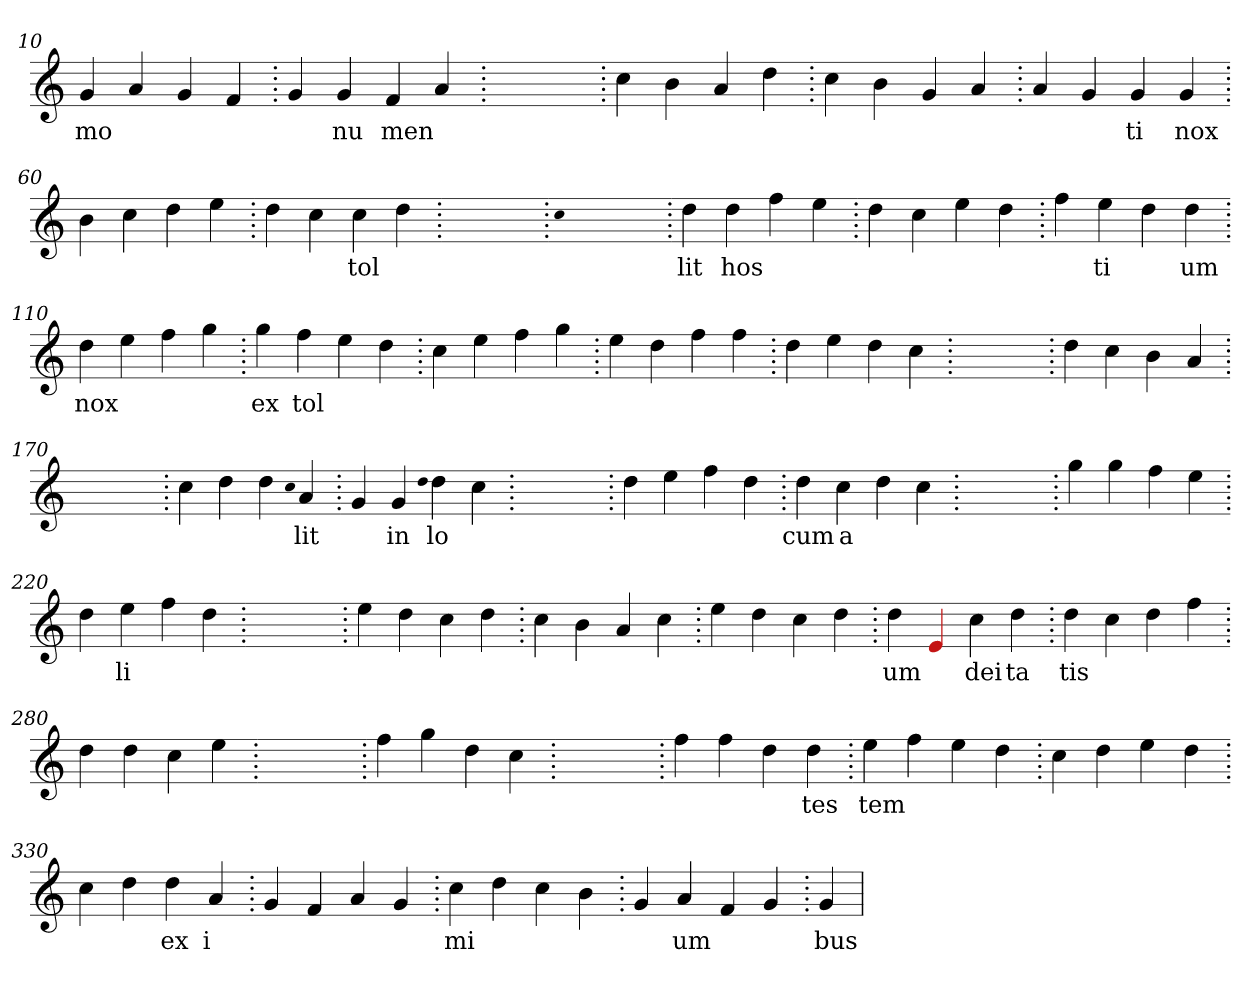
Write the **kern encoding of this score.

**kern	**text
*part1	*part1
*staff1	*staff1
*clefG2	*
=10.	=10.
4g	mo
4a	.
4g	.
4f	.
=20.	=20.
4g	.
4g	nu
4f	men
4a	.
=30.	=30.
1ryy	.
=30.	=30.
4cc	.
4b	.
4a	.
4dd	.
=40.	=40.
4cc	.
4b	.
4g	.
4a	.
=50.	=50.
4a	.
4g	.
4g	ti
4g	nox
=60.	=60.
4b	.
4cc	.
4dd	.
4ee	.
=70.	=70.
4dd	.
4cc	.
4cc	tol
4dd	.
=80.	=80.
1ryy	.
=80.	=80.
qqcc	.
1ryy	.
=80.	=80.
4dd	lit
4dd	hos
4ff	.
4ee	.
=90.	=90.
4dd	.
4cc	.
4ee	.
4dd	.
=100.	=100.
4ff	.
4ee	ti
4dd	.
4dd	um
=110.	=110.
4dd	nox
4ee	.
4ff	.
4gg	.
=120.	=120.
4gg	ex
4ff	tol
4ee	.
4dd	.
=130.	=130.
4cc	.
4ee	.
4ff	.
4gg	.
=140.	=140.
4ee	.
4dd	.
4ff	.
4ff	.
=150.	=150.
4dd	.
4ee	.
4dd	.
4cc	.
=160.	=160.
1ryy	.
=160.	=160.
4dd	.
4cc	.
4b	.
4a	.
=170.	=170.
1ryy	.
=170.	=170.
4cc	.
4dd	.
4dd	.
qqcc	.
4a	lit
=180.	=180.
4g	.
4g	in
qqdd	.
4dd	lo
4cc	.
=190.	=190.
1ryy	.
=190.	=190.
4dd	.
4ee	.
4ff	.
4dd	.
=200.	=200.
4dd	cum
4cc	a
4dd	.
4cc	.
=210.	=210.
1ryy	.
=210.	=210.
4gg	.
4gg	.
4ff	.
4ee	.
=220.	=220.
4dd	.
4ee	li
4ff	.
4dd	.
=230.	=230.
1ryy	.
=230.	=230.
4ee	.
4dd	.
4cc	.
4dd	.
=240.	=240.
4cc	.
4b	.
4a	.
4cc	.
=250.	=250.
4ee	.
4dd	.
4cc	.
4dd	.
=260.	=260.
4dd	um
4Re	.
4cc	dei
4dd	ta
=270.	=270.
4dd	tis
4cc	.
4dd	.
4ff	.
=280.	=280.
4dd	.
4dd	.
4cc	.
4ee	.
=290.	=290.
1ryy	.
=290.	=290.
4ff	.
4gg	.
4dd	.
4cc	.
=300.	=300.
1ryy	.
=300.	=300.
4ff	.
4ff	.
4dd	.
4dd	tes
=310.	=310.
4ee	tem
4ff	.
4ee	.
4dd	.
=320.	=320.
4cc	.
4dd	.
4ee	.
4dd	.
=330.	=330.
4cc	.
4dd	.
4dd	ex
4a	i
=340.	=340.
4g	.
4f	.
4a	.
4g	.
=350.	=350.
4cc	mi
4dd	.
4cc	.
4b	.
=360.	=360.
4g	.
4a	um
4f	.
4g	.
=370.	=370.
4g	bus
=	=
*-	*-
